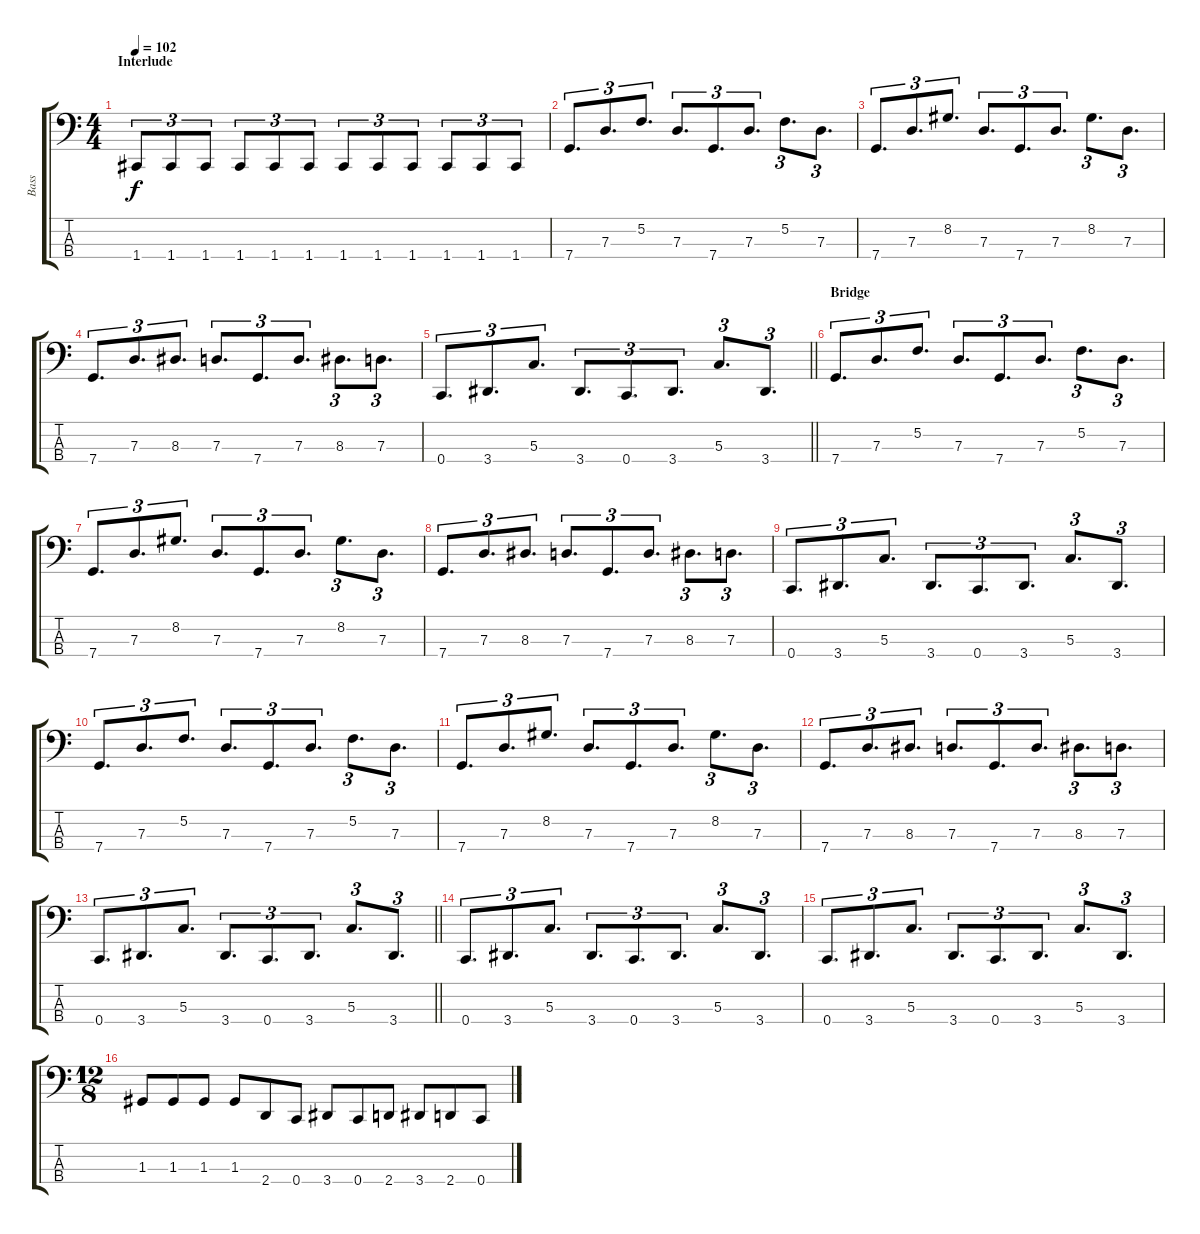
\track ("Bass" "Bass") {instrument electricbassfinger}
\staff {score tabs}
\tuning (F2 C2 G1 C1) {hide}
\ts (4 4)
\section ("" "Interlude")
\tempo 102
\clef f4
\ks c
1.4.8{tu (3 2) dy f} 1.4.8{tu (3 2)} 1.4.8{tu (3 2)} 1.4.8{tu (3 2)} 1.4.8{tu (3 2)} 1.4.8{tu (3 2)} 1.4.8{tu (3 2)} 1.4.8{tu (3 2)} 1.4.8{tu (3 2)} 1.4.8{tu (3 2)} 1.4.8{tu (3 2)} 1.4.8{tu (3 2)} |
7.4.8{d tu (3 2)} 7.3.8{d tu (3 2)} 5.2.8{d tu (3 2)} 7.3.8{d tu (3 2)} 7.4.8{d tu (3 2)} 7.3.8{d tu (3 2)} 5.2.8{d tu (3 2)} 7.3.8{d tu (3 2)} |
7.4.8{d tu (3 2)} 7.3.8{d tu (3 2)} 8.2.8{d tu (3 2)} 7.3.8{d tu (3 2)} 7.4.8{d tu (3 2)} 7.3.8{d tu (3 2)} 8.2.8{d tu (3 2)} 7.3.8{d tu (3 2)} |
7.4.8{d tu (3 2)} 7.3.8{d tu (3 2)} 8.3.8{d tu (3 2)} 7.3.8{d tu (3 2)} 7.4.8{d tu (3 2)} 7.3.8{d tu (3 2)} 8.3.8{d tu (3 2)} 7.3.8{d tu (3 2)} |
\barLineRight lightlight
0.4.8{d tu (3 2)} 3.4.8{d tu (3 2)} 5.3.8{d tu (3 2)} 3.4.8{d tu (3 2)} 0.4.8{d tu (3 2)} 3.4.8{d tu (3 2)} 5.3.8{d tu (3 2)} 3.4.8{d tu (3 2)} |
\section ("" "Bridge")
7.4.8{d tu (3 2)} 7.3.8{d tu (3 2)} 5.2.8{d tu (3 2)} 7.3.8{d tu (3 2)} 7.4.8{d tu (3 2)} 7.3.8{d tu (3 2)} 5.2.8{d tu (3 2)} 7.3.8{d tu (3 2)} |
7.4.8{d tu (3 2)} 7.3.8{d tu (3 2)} 8.2.8{d tu (3 2)} 7.3.8{d tu (3 2)} 7.4.8{d tu (3 2)} 7.3.8{d tu (3 2)} 8.2.8{d tu (3 2)} 7.3.8{d tu (3 2)} |
7.4.8{d tu (3 2)} 7.3.8{d tu (3 2)} 8.3.8{d tu (3 2)} 7.3.8{d tu (3 2)} 7.4.8{d tu (3 2)} 7.3.8{d tu (3 2)} 8.3.8{d tu (3 2)} 7.3.8{d tu (3 2)} |
0.4.8{d tu (3 2)} 3.4.8{d tu (3 2)} 5.3.8{d tu (3 2)} 3.4.8{d tu (3 2)} 0.4.8{d tu (3 2)} 3.4.8{d tu (3 2)} 5.3.8{d tu (3 2)} 3.4.8{d tu (3 2)} |
7.4.8{d tu (3 2)} 7.3.8{d tu (3 2)} 5.2.8{d tu (3 2)} 7.3.8{d tu (3 2)} 7.4.8{d tu (3 2)} 7.3.8{d tu (3 2)} 5.2.8{d tu (3 2)} 7.3.8{d tu (3 2)} |
7.4.8{d tu (3 2)} 7.3.8{d tu (3 2)} 8.2.8{d tu (3 2)} 7.3.8{d tu (3 2)} 7.4.8{d tu (3 2)} 7.3.8{d tu (3 2)} 8.2.8{d tu (3 2)} 7.3.8{d tu (3 2)} |
7.4.8{d tu (3 2)} 7.3.8{d tu (3 2)} 8.3.8{d tu (3 2)} 7.3.8{d tu (3 2)} 7.4.8{d tu (3 2)} 7.3.8{d tu (3 2)} 8.3.8{d tu (3 2)} 7.3.8{d tu (3 2)} |
\barLineRight lightlight
0.4.8{d tu (3 2)} 3.4.8{d tu (3 2)} 5.3.8{d tu (3 2)} 3.4.8{d tu (3 2)} 0.4.8{d tu (3 2)} 3.4.8{d tu (3 2)} 5.3.8{d tu (3 2)} 3.4.8{d tu (3 2)} |
0.4.8{d tu (3 2)} 3.4.8{d tu (3 2)} 5.3.8{d tu (3 2)} 3.4.8{d tu (3 2)} 0.4.8{d tu (3 2)} 3.4.8{d tu (3 2)} 5.3.8{d tu (3 2)} 3.4.8{d tu (3 2)} |
0.4.8{d tu (3 2)} 3.4.8{d tu (3 2)} 5.3.8{d tu (3 2)} 3.4.8{d tu (3 2)} 0.4.8{d tu (3 2)} 3.4.8{d tu (3 2)} 5.3.8{d tu (3 2)} 3.4.8{d tu (3 2)} |
\ts (12 8)
1.3.8 1.3.8 1.3.8 1.3.8 2.4.8 0.4.8 3.4.8 0.4.8 2.4.8 3.4.8 2.4.8 0.4.8
